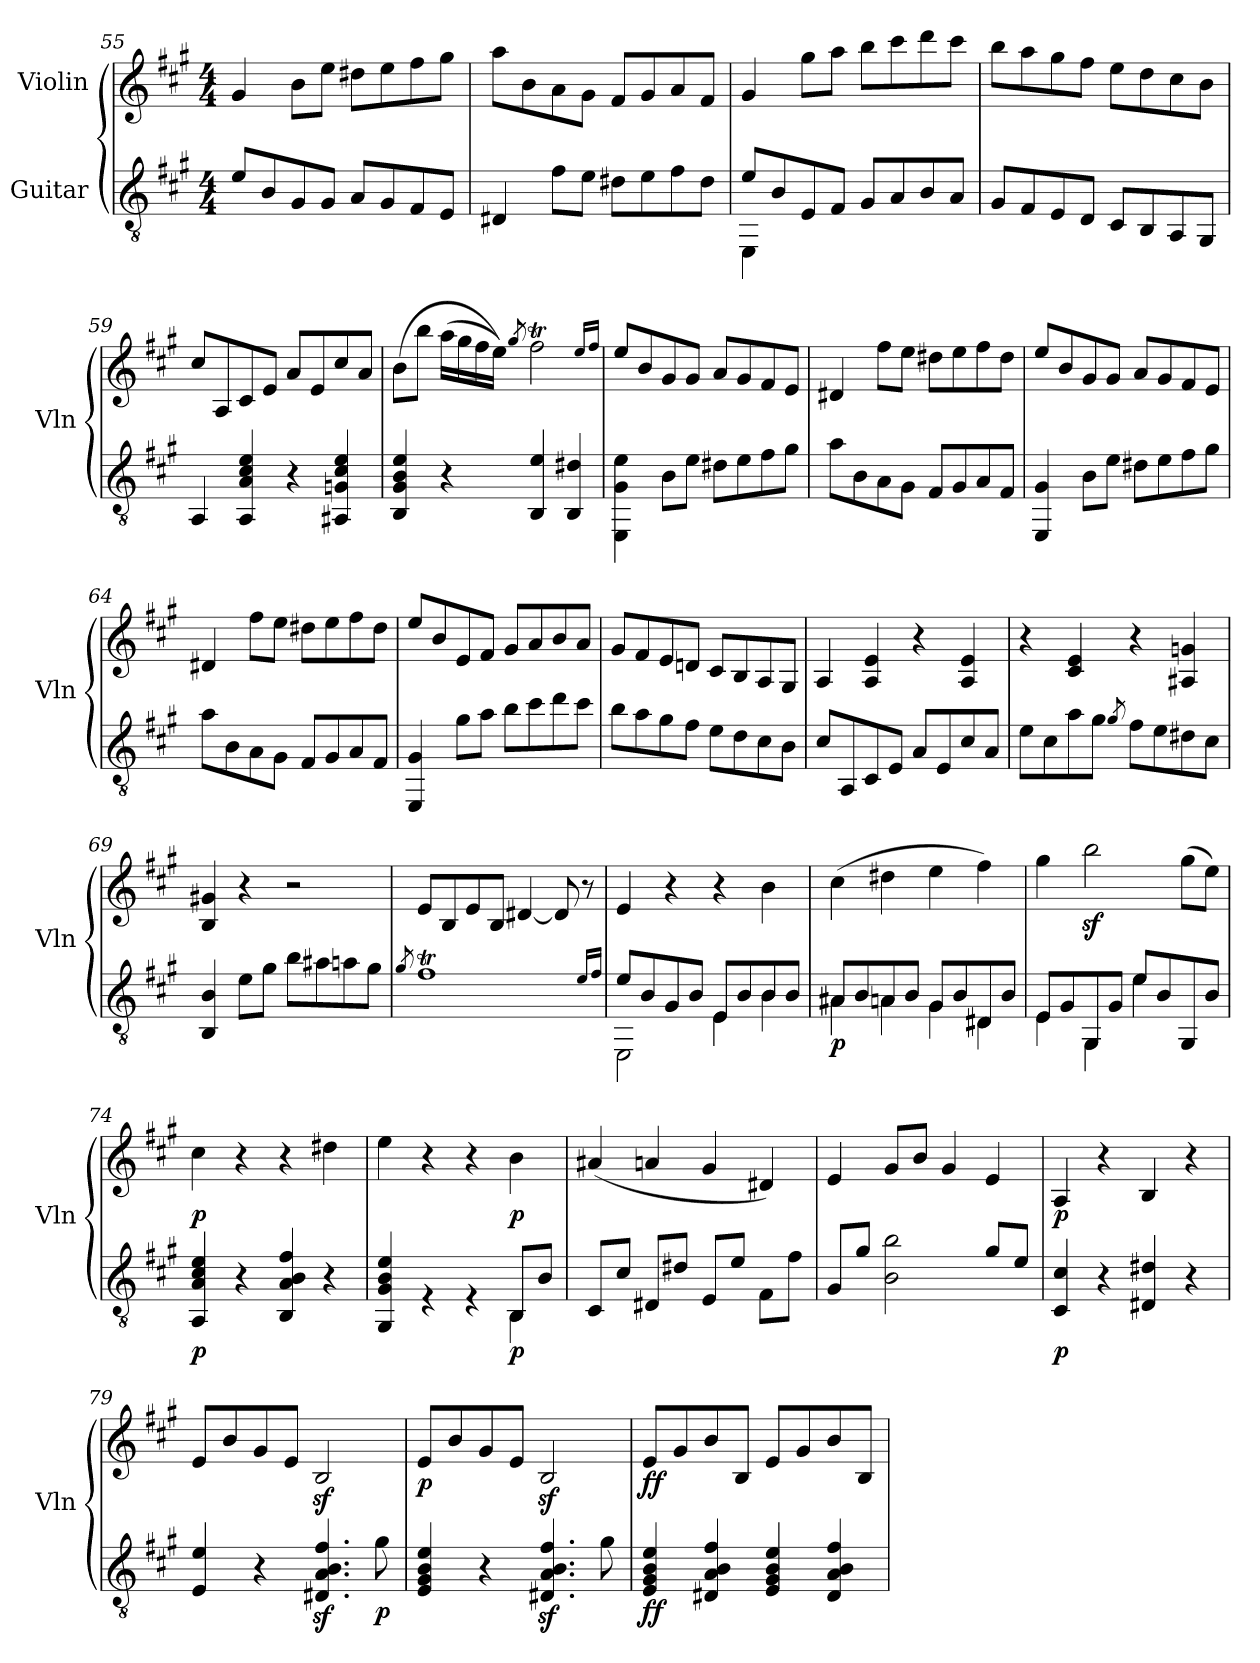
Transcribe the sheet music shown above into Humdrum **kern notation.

**kern	**dynam	**kern	**dynam
*part2	*part2	*part1	*part1
*staff2	*staff2	*staff1	*staff1
*I"Guitar	*	*I"Violin	*
*	*	*I'Vln	*
*clefGv2	*	*clefG2	*
*k[f#c#g#]	*	*k[f#c#g#]	*
*M4/4	*	*M4/4	*
=55	=55	=55	=55
8e/L	.	4g#/	.
8B/	.	.	.
8G#/	.	8b\L	.
8G#/J	.	8ee\J	.
8A/L	.	8dd#X\L	.
8G#/	.	8ee\	.
8F#/	.	8ff#\	.
8E/J	.	8gg#\J	.
=56	=56	=56	=56
4D#X/	.	8aa\L	.
.	.	8b\	.
8f#\L	.	8a\	.
8e\J	.	8g#\J	.
8d#X\L	.	8f#/L	.
8e\	.	8g#/	.
8f#\	.	8a/	.
8d#\J	.	8f#/J	.
!!LO:LB:g=z
=57	=57	=57	=57
*^	*	*	*
8e/L	4EE\	.	4g#/	.
8B/	.	.	.	.
8E/	2.ryy	.	8gg#\L	.
8F#/J	.	.	8aa\J	.
8G#/L	.	.	8bb\L	.
8A/	.	.	8ccc#\	.
8B/	.	.	8ddd\	.
8A/J	.	.	8ccc#\J	.
*v	*v	*	*	*
=58	=58	=58	=58
8G#/L	.	8bb\L	.
8F#/	.	8aa\	.
8E/	.	8gg#\	.
8D/J	.	8ff#\J	.
8C#/L	.	8ee\L	.
8BB/	.	8dd\	.
8AA/	.	8cc#\	.
8GG#/J	.	8b\J	.
=59	=59	=59	=59
4AA/	.	8cc#/L	.
.	.	8A/	.
4AA/ 4A/ 4c#/ 4e/	.	8c#/	.
.	.	8e/J	.
4r	.	8a/L	.
.	.	8e/	.
4AA#X/ 4Gn/ 4c#/ 4e/	.	8cc#/	.
.	.	8a/J	.
=60	=60	=60	=60
4BB/ 4G#/ 4B/ 4e/	.	(8b\L	.
.	.	8bb\J	.
4r	.	(16aa\LL	.
.	.	16gg#\	.
.	.	16ff#\	.
.	.	16ee\JJ))	.
.	.	8qgg#/	.
4BB/ 4e/	.	2ff#T\	.
4BB/ 4d#X/	.	.	.
.	.	16qee/LL	.
.	.	16qff#/JJ	.
=61	=61	=61	=61
4EE\ 4G#\ 4e\	.	8ee/L	.
.	.	8b/	.
8B\L	.	8g#/	.
8e\J	.	8g#/J	.
8d#X\L	.	8a/L	.
8e\	.	8g#/	.
8f#\	.	8f#/	.
8g#\J	.	8e/J	.
!!LO:LB:g=z
=62	=62	=62	=62
8a\L	.	4d#X/	.
8B\	.	.	.
8A\	.	8ff#\L	.
8G#\J	.	8ee\J	.
8F#/L	.	8dd#X\L	.
8G#/	.	8ee\	.
8A/	.	8ff#\	.
8F#/J	.	8dd#\J	.
=63	=63	=63	=63
4EE/ 4G#/	.	8ee/L	.
.	.	8b/	.
8B\L	.	8g#/	.
8e\J	.	8g#/J	.
8d#X\L	.	8a/L	.
8e\	.	8g#/	.
8f#\	.	8f#/	.
8g#\J	.	8e/J	.
=64	=64	=64	=64
8a\L	.	4d#X/	.
8B\	.	.	.
8A\	.	8ff#\L	.
8G#\J	.	8ee\J	.
8F#/L	.	8dd#X\L	.
8G#/	.	8ee\	.
8A/	.	8ff#\	.
8F#/J	.	8dd#\J	.
=65	=65	=65	=65
4EE/ 4G#/	.	8ee/L	.
.	.	8b/	.
8g#\L	.	8e/	.
8a\J	.	8f#/J	.
8b\L	.	8g#/L	.
8cc#\	.	8a/	.
8dd\	.	8b/	.
8cc#\J	.	8a/J	.
!!LO:PB:g=z
=66	=66	=66	=66
8b\L	.	8g#/L	.
8a\	.	8f#/	.
8g#\	.	8e/	.
8f#\J	.	8dn/J	.
8e\L	.	8c#/L	.
8d\	.	8B/	.
8c#\	.	8A/	.
8B\J	.	8G#/J	.
=67	=67	=67	=67
8c#/L	.	4A/	.
8AA/	.	.	.
8C#/	.	4A/ 4e/	.
8E/J	.	.	.
8A/L	.	4r	.
8E/	.	.	.
8c#/	.	4A/ 4e/	.
8A/J	.	.	.
=68	=68	=68	=68
8e\L	.	4r	.
8c#\	.	.	.
8a\	.	4c#/ 4e/	.
8g#\J	.	.	.
8qg#/	.	.	.
8f#\L	.	4r	.
8e\	.	.	.
8d#X\	.	4A#X/ 4gn/	.
8c#\J	.	.	.
=69	=69	=69	=69
4BB/ 4B/	.	4B/ 4g#X/	.
8e\L	.	4r	.
8g#\J	.	.	.
8b\L	.	2r	.
8a#X\	.	.	.
8an\	.	.	.
8g#\J	.	.	.
!!LO:LB:g=z
=70	=70	=70	=70
8qg#/	.	.	.
1f#T	.	8e/L	.
.	.	8B/	.
.	.	8e/	.
.	.	8B/J	.
.	.	[4d#X/	.
.	.	8d#/]	.
.	.	8r	.
16qe/LL	.	.	.
16qf#/JJ	.	.	.
=71	=71	=71	=71
*^	*	*	*
8e/L	2EE\	.	4e/	.
8B/	.	.	.	.
8G#/	.	.	4r	.
8B/J	.	.	.	.
8E/L	4E\	.	4r	.
8B/	.	.	.	.
8B/	4B\	.	4b\	.
8B/J	.	.	.	.
=72	=72	=72	=72	=72
!	!	!LO:DY:b	!	!
8A#X/L	4A#\	p	(4cc#\	.
8B/	.	.	.	.
8An/	4A\	.	4dd#X\	.
8B/J	.	.	.	.
8G#/L	4G#\	.	4ee\	.
8B/	.	.	.	.
8D#X/	4D#\	.	4ff#\)	.
8B/J	.	.	.	.
=73	=73	=73	=73	=73
8E/L	4E\	.	4gg#\	.
8G#/	.	.	.	.
8GG#/	4GG#\	.	2bbz<\	.
8G#/J	.	.	.	.
8e/L	4e\	.	.	.
8B/	.	.	.	.
8GG#/	4ryy	.	(8gg#\L	.
8B/J	.	.	8ee\J)	.
*v	*v	*	*	*
=74	=74	=74	=74
!	!LO:DY:b	!	!LO:DY:b
4AA/ 4A/ 4c#/ 4e/	p	4cc#\	p
4r	.	4r	.
4BB/ 4A/ 4B/ 4f#/	.	4r	.
4r	.	4dd#X\	.
=75	=75	=75	=75
*^	*	*	*
4GG#/ 4G#/ 4B/ 4e/	2.ryy	.	4ee\	.
4rE	.	.	4r	.
4rE	.	.	4r	.
!	!	!LO:DY:b	!	!LO:DY:b
8BB/L	4BB\	p	4b\	p
8B/J	.	.	.	.
*v	*v	*	*	*
!!LO:LB:g=z
=76	=76	=76	=76
8C#/L	.	(4a#X/	.
8c#/J	.	.	.
8D#X/L	.	4an/	.
8d#X/J	.	.	.
8E/L	.	4g#/	.
8e/J	.	.	.
8F#\L	.	4d#X/)	.
8f#\J	.	.	.
=77	=77	=77	=77
8G#/L	.	4e/	.
8g#/J	.	.	.
2B\ 2b\	.	8g#/L	.
.	.	8b/J	.
.	.	4g#/	.
8g#/L	.	4e/	.
8e/J	.	.	.
=78	=78	=78	=78
!	!LO:DY:b	!	!LO:DY:b
4C#/ 4c#/	p	4A/	p
4r	.	4r	.
4D#X/ 4d#X/	.	4B/	.
4r	.	4r	.
=79	=79	=79	=79
4E/ 4e/	.	8e/L	.
.	.	8b/	.
4r	.	8g#/	.
.	.	8e/J	.
4.D#X/z< 4.A/z< 4.B/z< 4.f#/z<	.	2Bz</	.
!	!LO:DY:b	!	!
8g#\	p	.	.
=80	=80	=80	=80
!	!	!	!LO:DY:b
4E/ 4G#/ 4B/ 4e/	.	8e/L	p
.	.	8b/	.
4r	.	8g#/	.
.	.	8e/J	.
4.D#X/z< 4.A/z< 4.B/z< 4.f#/z<	.	2Bz</	.
8g#\	.	.	.
=81	=81	=81	=81
!	!LO:DY:b	!	!LO:DY:b
4E/ 4G#/ 4B/ 4e/	ff	8e/L	ff
.	.	8g#/	.
4D#X/ 4A/ 4B/ 4f#/	.	8b/	.
.	.	8B/J	.
4E/ 4G#/ 4B/ 4e/	.	8e/L	.
.	.	8g#/	.
4D#/ 4A/ 4B/ 4f#/	.	8b/	.
.	.	8B/J	.
=	=	=	=
*-	*-	*-	*-
